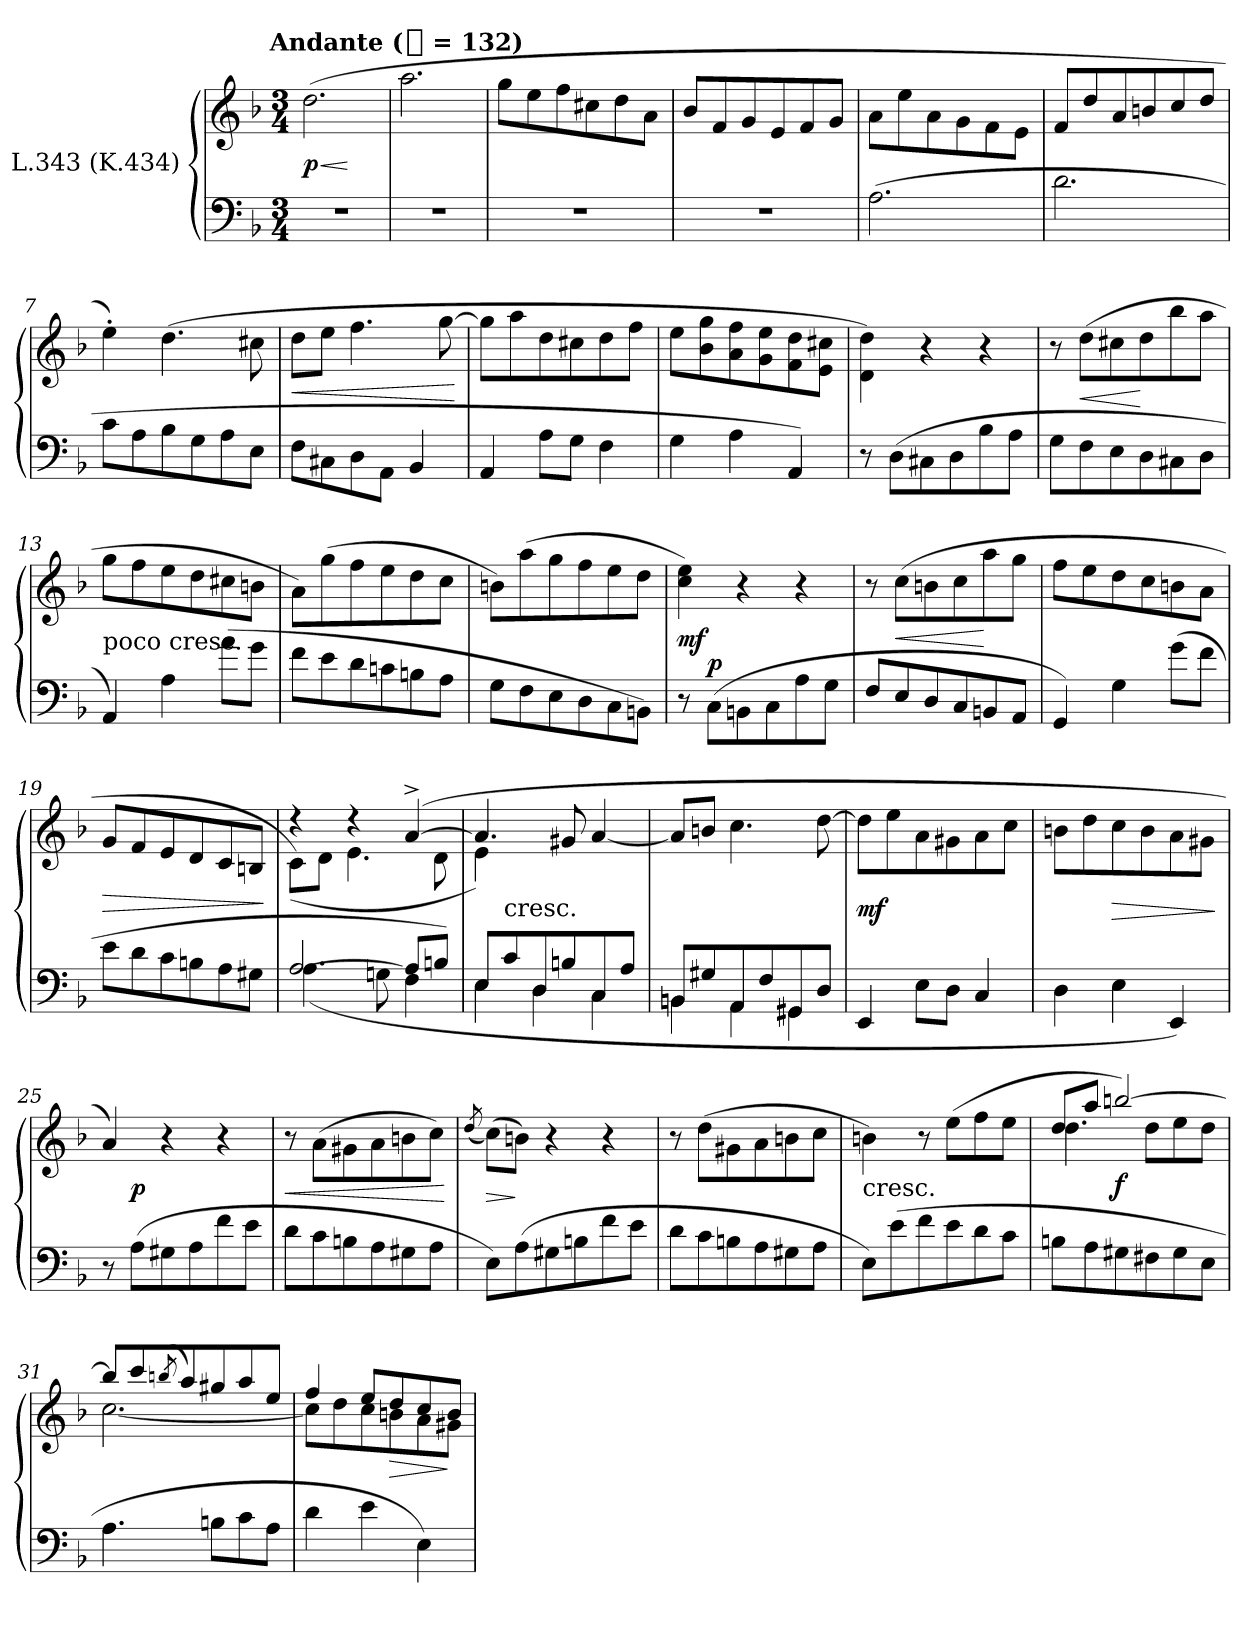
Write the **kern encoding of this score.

**kern	**kern	**dynam
*part1	*part1	*part1
*staff2	*staff1	*staff1/2
*I"L.343 (K.434)	*	*
*clefF4	*clefG2	*
*k[b-]	*k[b-]	*
*d:	*d:	*
!!LO:TX:omd:t=Andante ([quarter] = 132)
*M3/4	*M3/4	*
*MM132	*MM132	*
=1	=1	=1
2.r	(2.dd	< p
.	.	[
=2	=2	=2
2.r	2.aa	.
=3	=3	=3
2.r	8ggL	.
.	8ee	.
.	8ff	.
.	8cc#X	.
.	8dd	.
.	8aJ	.
=4	=4	=4
2.r	8b-L	.
.	8f	.
.	8g	.
.	8e	.
.	8f	.
.	8gJ	.
=5	=5	=5
(2.A	8a\L	.
.	8ee\	.
.	8a\	.
.	8g\	.
.	8f\	.
.	8e\J	.
!!LO:LB:g=z
=6	=6	=6
2.d	8fL	.
.	8dd	.
.	8a	.
.	8bn	.
.	8cc	.
.	8ddJ	.
=7	=7	=7
8cL	4ee')	.
8A	.	.
8B-	(4.dd	.
8G	.	.
8A	.	.
8EJ	8cc#X	.
=8	=8	=8
8F\L	8ddL	<
8C#X\	8eeJ	.
8D\	4.ff	.
8AA\J	.	.
4BB-	.	.
.	[8gg	.
.	.	[
=9	=9	=9
4AA	8ggL]	.
.	8aa	.
8AL	8dd	.
8GJ	8cc#X	.
4F	8dd	.
.	8ffJ	.
!!LO:LB:g=z
=10	=10	=10
4G	8eeL	.
.	8b- 8gg	.
4A	8a 8ff	.
.	8g 8ee	.
4AA)	8f 8dd	.
.	8e 8cc#XJ	.
=11	=11	=11
8r	4d\ 4dd\)	.
(8DL	.	.
8C#X	4r	.
8D	.	.
8B-	4r	.
8AJ	.	.
=12	=12	=12
8GL	8r	.
8F	(8ddL	<
8E	8cc#X	.
8D	8dd	[
8C#X	8bb-	.
8DJ	8aaJ	.
=13	=13	=13
!	!LO:TX:c:t=poco cresc.	!
4AA)	8ggL	.
.	8ff	.
4A	8ee	.
.	8dd	.
(8aL	8cc#X	.
8gJ	8bnJ	.
!!LO:LB:g=z
=14	=14	=14
8fL	8aL)	.
8e	(8gg	.
8d	8ff	.
8cn	8ee	.
8Bn	8dd	.
8AJ	8ccJ	.
=15	=15	=15
8GL	8bnL)	.
8F	(8aa	.
8E	8gg	.
8D	8ff	.
8C	8ee	.
8BBnJ)	8ddJ	.
=16	=16	=16
8r	4cc 4ee)	mf
!	!	!LO:DY:a=2
(8CL	.	p
8BBn	4r	.
8C	.	.
8A	4r	.
8GJ	.	.
=17	=17	=17
8FL	8r	.
8E	(8ccL	<
8D	8bn	.
8C	8cc	.
8BBn	8aa	[
8AAJ	8ggJ	.
!!LO:LB:g=z
=18	=18	=18
4GG)	8ffL	.
.	8ee	.
4G	8dd	.
.	8cc	.
(8gL	8bn	.
8fJ	8aJ	.
=19	=19	=19
8eL	8gL	>
8d	8f	.
8c	8e	.
8Bn	8d	.
8A	8c	.
8G#XJ	8BnJ	.
.	.	]
=20	=20	=20
*^	*^	*
[2A	(4.A	4rdd	(8cL)	.
.	.	.	8dJ	.
.	.	4rdd	4.e	.
.	8Gn	.	.	.
8AL]	4F	([4a^	.	.
8BnJ)	.	.	8d	.
=21	=21	=21	=21	=21
*	*	*	*^	*
8EL	4E	4.a]	4e)	8ryy	.
!	!	!	!	!LO:TX:c:t=cresc.	!
8c	.	.	.	2ryy	.
8D	4D	.	4ryy	.	.
8Bn	.	8g#X	.	.	.
8C	4C	[4a	4ryy	.	.
8AJ	.	.	.	8ryy	.
*	*	*v	*v	*v	*
!!LO:LB:g=z
=22	=22	=22	=22
8BBnL	4BBn	8aL]	.
8G#X	.	8bnJ	.
8AA	4AA	4.cc	.
8F	.	.	.
8GG#X	4GG#X	.	.
8DJ	.	[8dd	.
*v	*v	*	*
=23	=23	=23
4EE	8ddL]	mf
.	8ee	.
8EL	8a	.
8DJ	8g#X	.
4C	8a	.
.	8ccJ	.
=24	=24	=24
4D	8bnL	.
.	8dd	.
4E	8cc	>
.	8b	.
4EE)	8a	.
.	8g#XJ	.
.	.	]
=25	=25	=25
*	*^	*
8r	4a)	8ryy	.
(8AL	.	2ryy	p
8G#X	4r	.	.
8A	.	.	.
8f	4r	.	.
8eJ	.	8ryy	.
*	*v	*v	*
!!LO:LB:g=z
=26	=26	=26
8dL	8r	<
8c	(8a\L	.
8Bn	8g#X\	.
8A	8a\	.
8G#X	8bn\	.
8AJ	8cc\J)	.
.	.	[
=27	=27	=27
.	(8qdd/	.
8EL)	(8ccL)	>
(8A	8bnJ)	]
8G#X	4r	.
8Bn	.	.
8f	4r	.
8eJ	.	.
=28	=28	=28
8dL	8r	.
8c	(8ddL	.
8Bn	8g#X	.
8A	8a	.
8G#X	8bn	.
8AJ	8ccJ	.
=29	=29	=29
!	!LO:TX:c:t=cresc.	!
8EL)	4bn)	.
(8e	.	.
8f	8r	.
8e	(8eeL	.
8d	8ff	.
8cJ	8eeJ	.
!!LO:LB:g=z
=30	=30	=30
*	*^	*
8BnL	8ddL	4.dd	.
8A	8aaJ	.	.
8G#X	[2bbn)	.	f
8F#X	.	8ddL	.
8G#	.	8ee	.
8EJ	.	8ddJ	.
=31	=31	=31	=31
4.A	8bbL]	[2.cc	.
.	8ccc	.	.
.	(8qbbn/	.	.
.	8aa)	.	.
8BnL	8gg#X	.	.
8c	8aa	.	.
8AJ	8eeJ	.	.
=32	=32	=32	=32
4d	4ff	8ccL]	.
.	.	8dd	.
4e	8eeL	8cc	.
.	8dd	8bn	>
4E)	8cc	8a	.
.	8bJ	8g#XJ	]
*	*v	*v	*
=	=	=
*-	*-	*-
